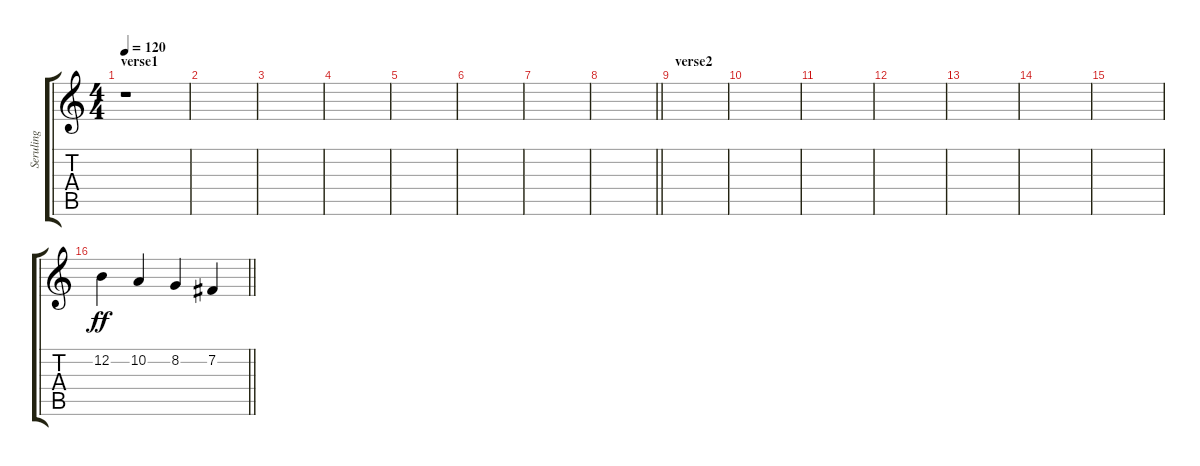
\track ("Seruling" "Seruling") {instrument lead3calliope}
\staff {score tabs}
\tuning (E4 B3 G3 D3 A2 E2) {hide}
\ts (4 4)
\section ("" "verse1")
\tempo 120
\clef g2
\ks c
r.1{dy f} |
|
|
|
|
|
|
\barLineRight lightlight
|
\section ("" "verse2")
|
|
|
|
|
|
|
\barLineRight lightlight
12.2.4{dy ff} 10.2.4 8.2.4 7.2.4
